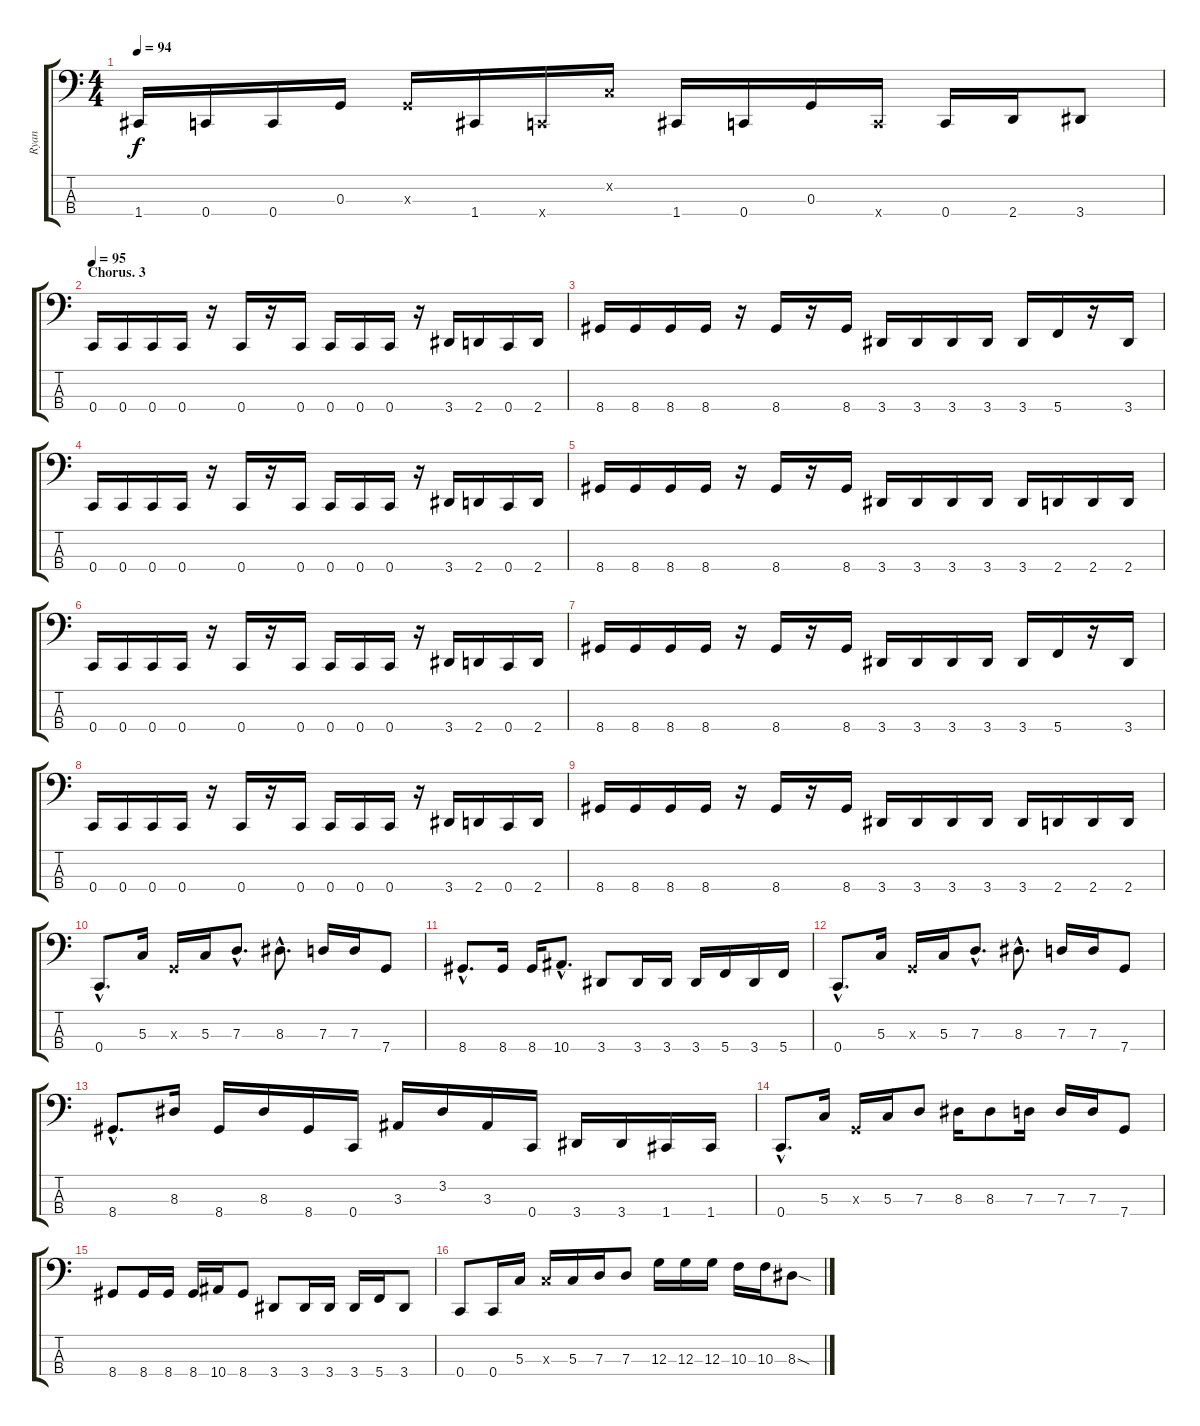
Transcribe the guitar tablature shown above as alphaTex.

\track ("Ryan" "Ryan") {instrument electricbassfinger}
\staff {score tabs}
\tuning (F2 C2 G1 C1) {hide}
\ts (4 4)
\tempo 94
\clef f4
\ks c
1.4.16{dy f instrument slapbass1} 0.4.16 0.4.16 0.3.16 0.3{x}.16 1.4.16 0.4{x}.16 0.2{x}.16 1.4.16 0.4.16 0.3.16 0.4{x}.16 0.4.16 2.4.16 3.4.8 |
\section ("" "Chorus. 3")
\tempo 95
0.4.16{instrument electricbassfinger} 0.4.16 0.4.16 0.4.16 r.16 0.4.16 r.16 0.4.16 0.4.16 0.4.16 0.4.16 r.16 3.4.16 2.4.16 0.4.16 2.4.16 |
8.4.16 8.4.16 8.4.16 8.4.16 r.16 8.4.16 r.16 8.4.16 3.4.16 3.4.16 3.4.16 3.4.16 3.4.16 5.4.16 r.16 3.4.16 |
0.4.16 0.4.16 0.4.16 0.4.16 r.16 0.4.16 r.16 0.4.16 0.4.16 0.4.16 0.4.16 r.16 3.4.16 2.4.16 0.4.16 2.4.16 |
8.4.16 8.4.16 8.4.16 8.4.16 r.16 8.4.16 r.16 8.4.16 3.4.16 3.4.16 3.4.16 3.4.16 3.4.16 2.4.16 2.4.16 2.4.16 |
0.4.16 0.4.16 0.4.16 0.4.16 r.16 0.4.16 r.16 0.4.16 0.4.16 0.4.16 0.4.16 r.16 3.4.16 2.4.16 0.4.16 2.4.16 |
8.4.16 8.4.16 8.4.16 8.4.16 r.16 8.4.16 r.16 8.4.16 3.4.16 3.4.16 3.4.16 3.4.16 3.4.16 5.4.16 r.16 3.4.16 |
0.4.16 0.4.16 0.4.16 0.4.16 r.16 0.4.16 r.16 0.4.16 0.4.16 0.4.16 0.4.16 r.16 3.4.16 2.4.16 0.4.16 2.4.16 |
8.4.16 8.4.16 8.4.16 8.4.16 r.16 8.4.16 r.16 8.4.16 3.4.16 3.4.16 3.4.16 3.4.16 3.4.16 2.4.16 2.4.16 2.4.16 |
0.4{hac}.8{d} 5.3.16 0.3{x}.16 5.3.16 7.3{hac}.8{d} 8.3{hac}.8{d} 7.3.16 7.3.16 7.4.8 |
8.4{hac}.8{d} 8.4.16 8.4.16 10.4{hac}.8{d} 3.4.8 3.4.16 3.4.16 3.4.16 5.4.16 3.4.16 5.4.16 |
0.4{hac}.8{d} 5.3.16 0.3{x}.16 5.3.16 7.3{hac}.8{d} 8.3{hac}.8{d} 7.3.16 7.3.16 7.4.8 |
8.4{hac}.8{d} 8.3.16 8.4.16 8.3.16 8.4.16 0.4.16 3.3.16 3.2.16 3.3.16 0.4.16 3.4.16 3.4.16 1.4.16 1.4.16 |
0.4{hac}.8{d} 5.3.16 0.3{x}.16 5.3.16 7.3.8 8.3.16 8.3.8 7.3.16 7.3.16 7.3.16 7.4.8 |
8.4.8 8.4.16 8.4.16 8.4.16 10.4.16 8.4.8 3.4.8 3.4.16 3.4.16 3.4.16 5.4.16 3.4.8 |
0.4.8 0.4.16 5.3.16 5.3{x}.16 5.3.16 7.3.16 7.3.8 12.3.16 12.3.16 12.3.16 10.3.16 10.3.16 8.3{sod}.8
